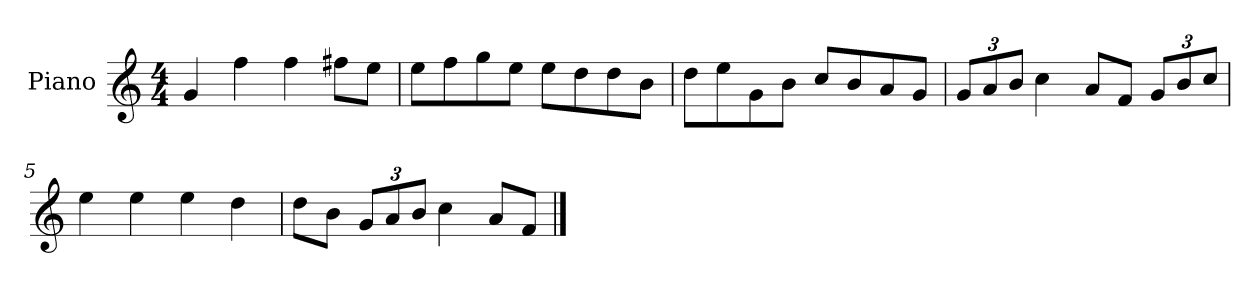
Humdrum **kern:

**kern
*part1
*staff1
*I"Piano
*I'P-no
*clefG2
*k[]
*M4/4
*MM90
=1
4g/
4ff\
4ff\
8ff#X\L
8ee\J
=2
8ee\L
8ff\
8gg\
8ee\J
8ee\L
8dd\
8dd\
8b\J
=3
8dd\L
8ee\
8g\
8b\J
8cc/L
8b/
8a/
8g/J
=4
*Xbrackettup
12g/L
12a/
12b/J
4cc\
8a/L
8f/J
12g/L
12b/
12cc/J
=5
4ee\
4ee\
4ee\
4dd\
!!LO:LB:g=z
=6
8dd\L
8b\J
12g/L
12a/
12b/J
4cc\
8a/L
8f/J
==
*-
